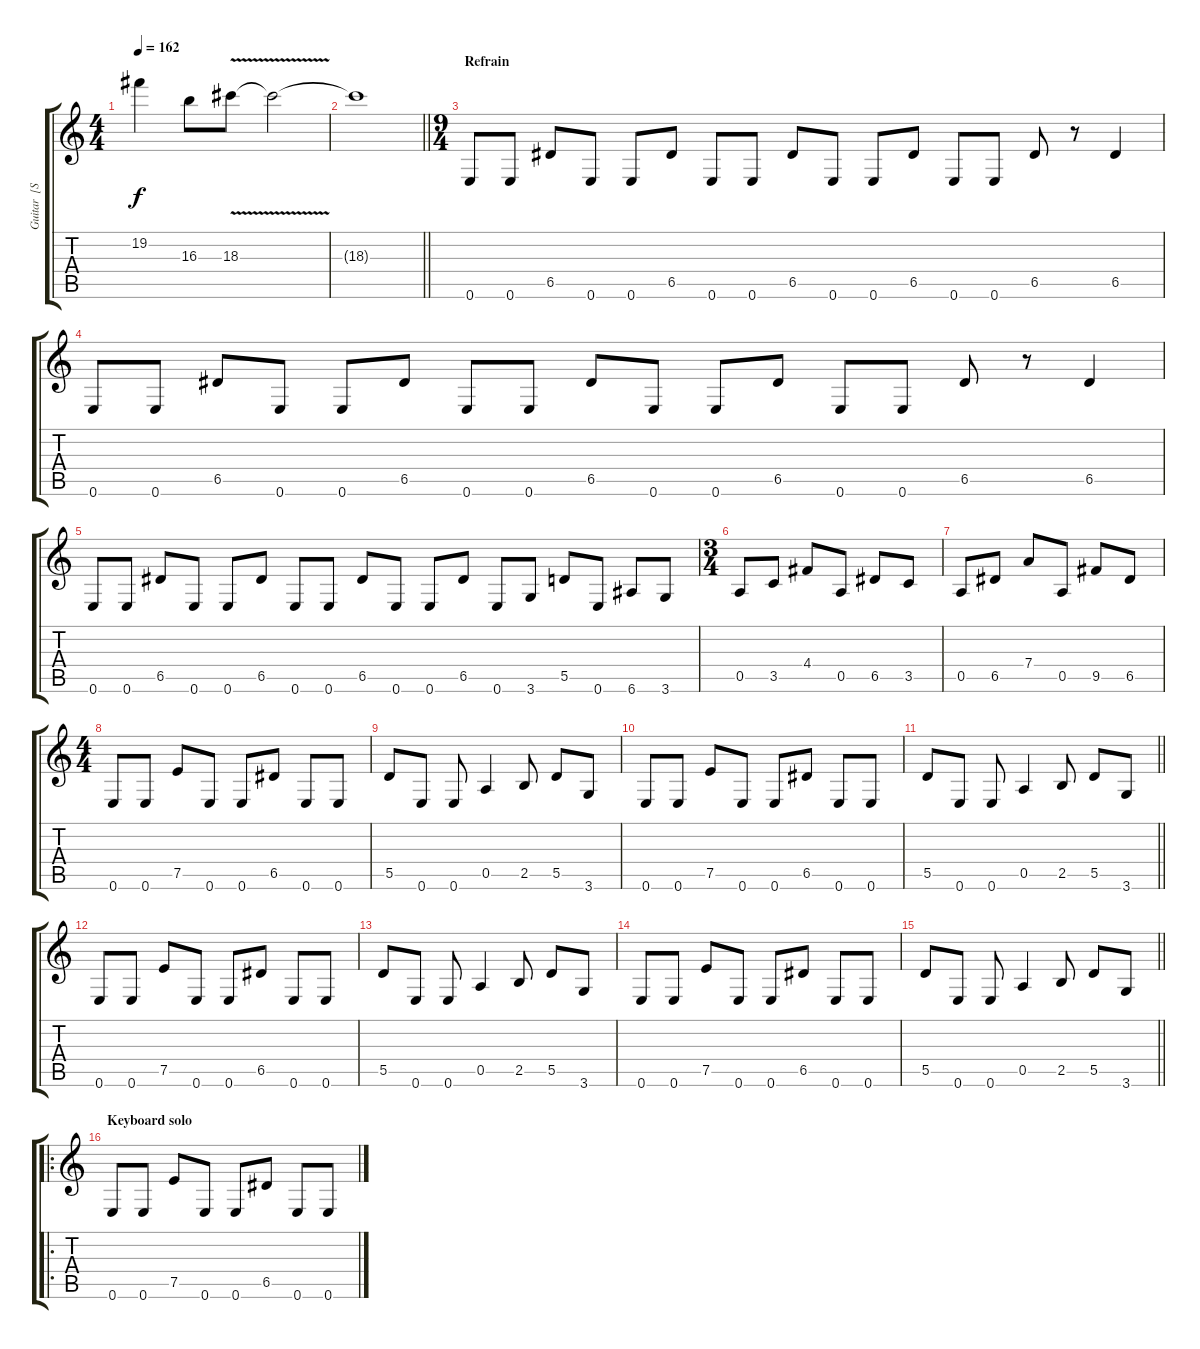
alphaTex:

\track ("Guitar  [Steven Wilson]" "Guitar  [S") {instrument overdrivenguitar}
\staff {score tabs}
\tuning (E4 B3 G3 D3 A2 E2) {hide}
\ts (4 4)
\tempo 162
\clef g2
\ks c
19.2{t}.4{dy f} 16.3.8 18.3{v}.8 18.3{t}.2 |
\barLineRight lightlight
18.3{t}.1 |
\ts (9 4)
\section ("" "Refrain")
0.6.8 0.6.8 6.5.8 0.6.8 0.6.8 6.5.8 0.6.8 0.6.8 6.5.8 0.6.8 0.6.8 6.5.8 0.6.8 0.6.8 6.5.8 r.8 6.5.4 |
0.6.8 0.6.8 6.5.8 0.6.8 0.6.8 6.5.8 0.6.8 0.6.8 6.5.8 0.6.8 0.6.8 6.5.8 0.6.8 0.6.8 6.5.8 r.8 6.5.4 |
0.6.8 0.6.8 6.5.8 0.6.8 0.6.8 6.5.8 0.6.8 0.6.8 6.5.8 0.6.8 0.6.8 6.5.8 0.6.8 3.6.8 5.5.8 0.6.8 6.6.8 3.6.8 |
\ts (3 4)
0.5.8 3.5.8 4.4.8 0.5.8 6.5.8 3.5.8 |
0.5.8 6.5.8 7.4.8 0.5.8 9.5.8 6.5.8 |
\ts (4 4)
0.6.8 0.6.8 7.5.8 0.6.8 0.6.8 6.5.8 0.6.8 0.6.8 |
5.5.8 0.6.8 0.6.8 0.5.4 2.5.8 5.5.8 3.6.8 |
0.6.8 0.6.8 7.5.8 0.6.8 0.6.8 6.5.8 0.6.8 0.6.8 |
\barLineRight lightlight
5.5.8 0.6.8 0.6.8 0.5.4 2.5.8 5.5.8 3.6.8 |
0.6.8 0.6.8 7.5.8 0.6.8 0.6.8 6.5.8 0.6.8 0.6.8 |
5.5.8 0.6.8 0.6.8 0.5.4 2.5.8 5.5.8 3.6.8 |
0.6.8 0.6.8 7.5.8 0.6.8 0.6.8 6.5.8 0.6.8 0.6.8 |
\barLineRight lightlight
5.5.8 0.6.8 0.6.8 0.5.4 2.5.8 5.5.8 3.6.8 |
\ro
\section ("" "Keyboard solo")
0.6.8 0.6.8 7.5.8 0.6.8 0.6.8 6.5.8 0.6.8 0.6.8
